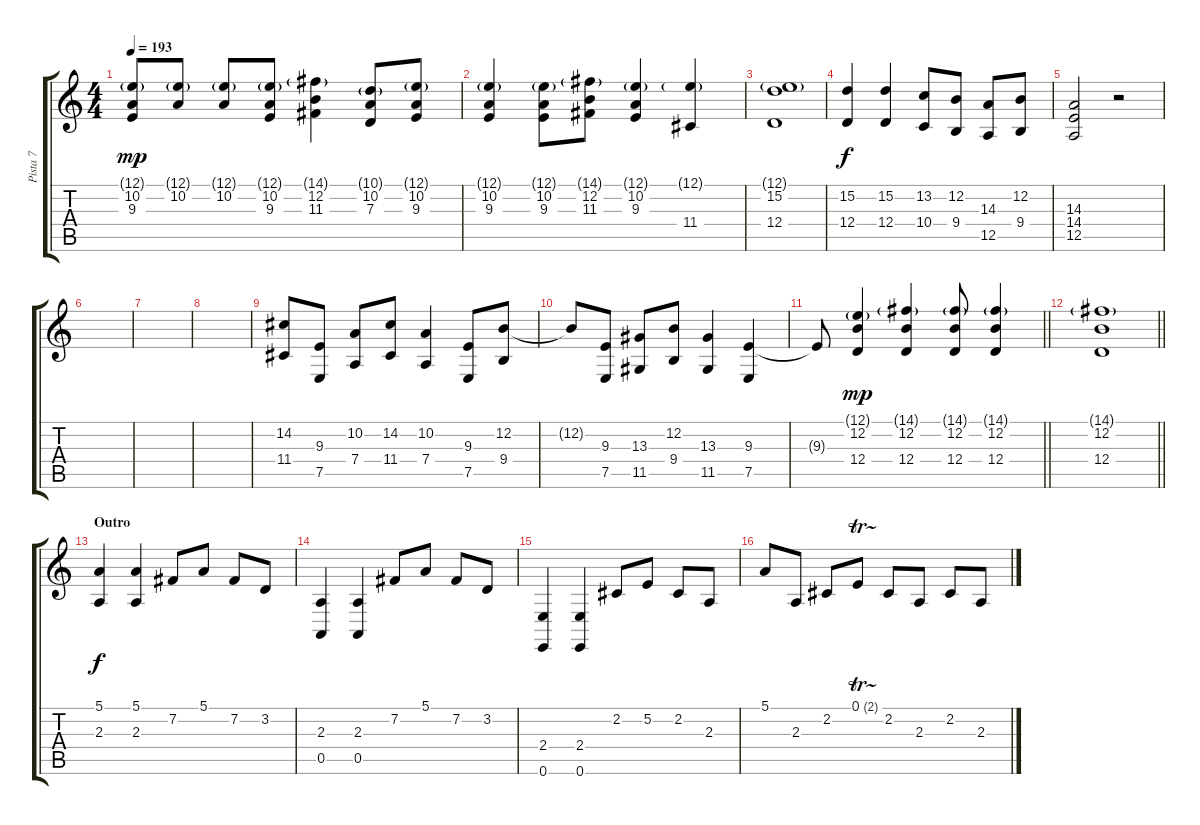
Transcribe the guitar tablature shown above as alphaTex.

\track ("Pista 7" "Pista 7") {instrument tangoaccordion}
\staff {score tabs}
\tuning (E4 B3 G3 D3 A2 E2) {hide}
\ts (4 4)
\tempo 193
\clef g2
\ks c
(12.1{g} 10.2 9.3).8{dy mp} (12.1{g} 10.2).8 (12.1{g} 10.2).8 (12.1{g} 10.2 9.3).8 (14.1{g} 12.2 11.3).4 (10.1{g} 10.2 7.3).8 (12.1{g} 10.2 9.3).8 |
(12.1{g} 10.2 9.3).4 (12.1{g} 10.2 9.3).8 (14.1{g} 12.2 11.3).8 (12.1{g} 10.2 9.3).4 (12.1{g} 11.4).4 |
(12.1{g} 15.2 12.4).1 |
(15.2 12.4).4{dy f} (15.2 12.4).4 (13.2 10.4).8 (12.2 9.4).8 (14.3 12.5).8 (12.2 9.4).8 |
(14.3 14.4 12.5).2 r.2 |
|
|
|
(14.2 11.4).8 (9.3 7.5).8 (10.2 7.4).8 (14.2 11.4).8 (10.2 7.4).4 (9.3 7.5).8 (12.2 9.4).8 |
12.2{t}.8 (9.3 7.5).8 (13.3 11.5).8 (12.2 9.4).8 (13.3 11.5).4 (9.3 7.5).4 |
\barLineRight lightlight
9.3{t}.8 (12.1{g} 12.2 12.4).4{dy mp} (14.1{g} 12.2 12.4).4 (14.1{g} 12.2 12.4).8 (14.1{g} 12.2 12.4).4 |
\barLineRight lightlight
(14.1{g} 12.2 12.4).1 |
\section ("" "Outro")
(5.1 2.3).4{dy f} (5.1 2.3).4 7.2.8 5.1.8 7.2.8 3.2.8 |
(2.3 0.5).4 (2.3 0.5).4 7.2.8 5.1.8 7.2.8 3.2.8 |
(2.4 0.6).4 (2.4 0.6).4 2.2.8 5.2.8 2.2.8 2.3.8 |
5.1.8 2.3.8 2.2.8 0.1{tr (2 16)}.8 2.2.8 2.3.8 2.2.8 2.3.8
